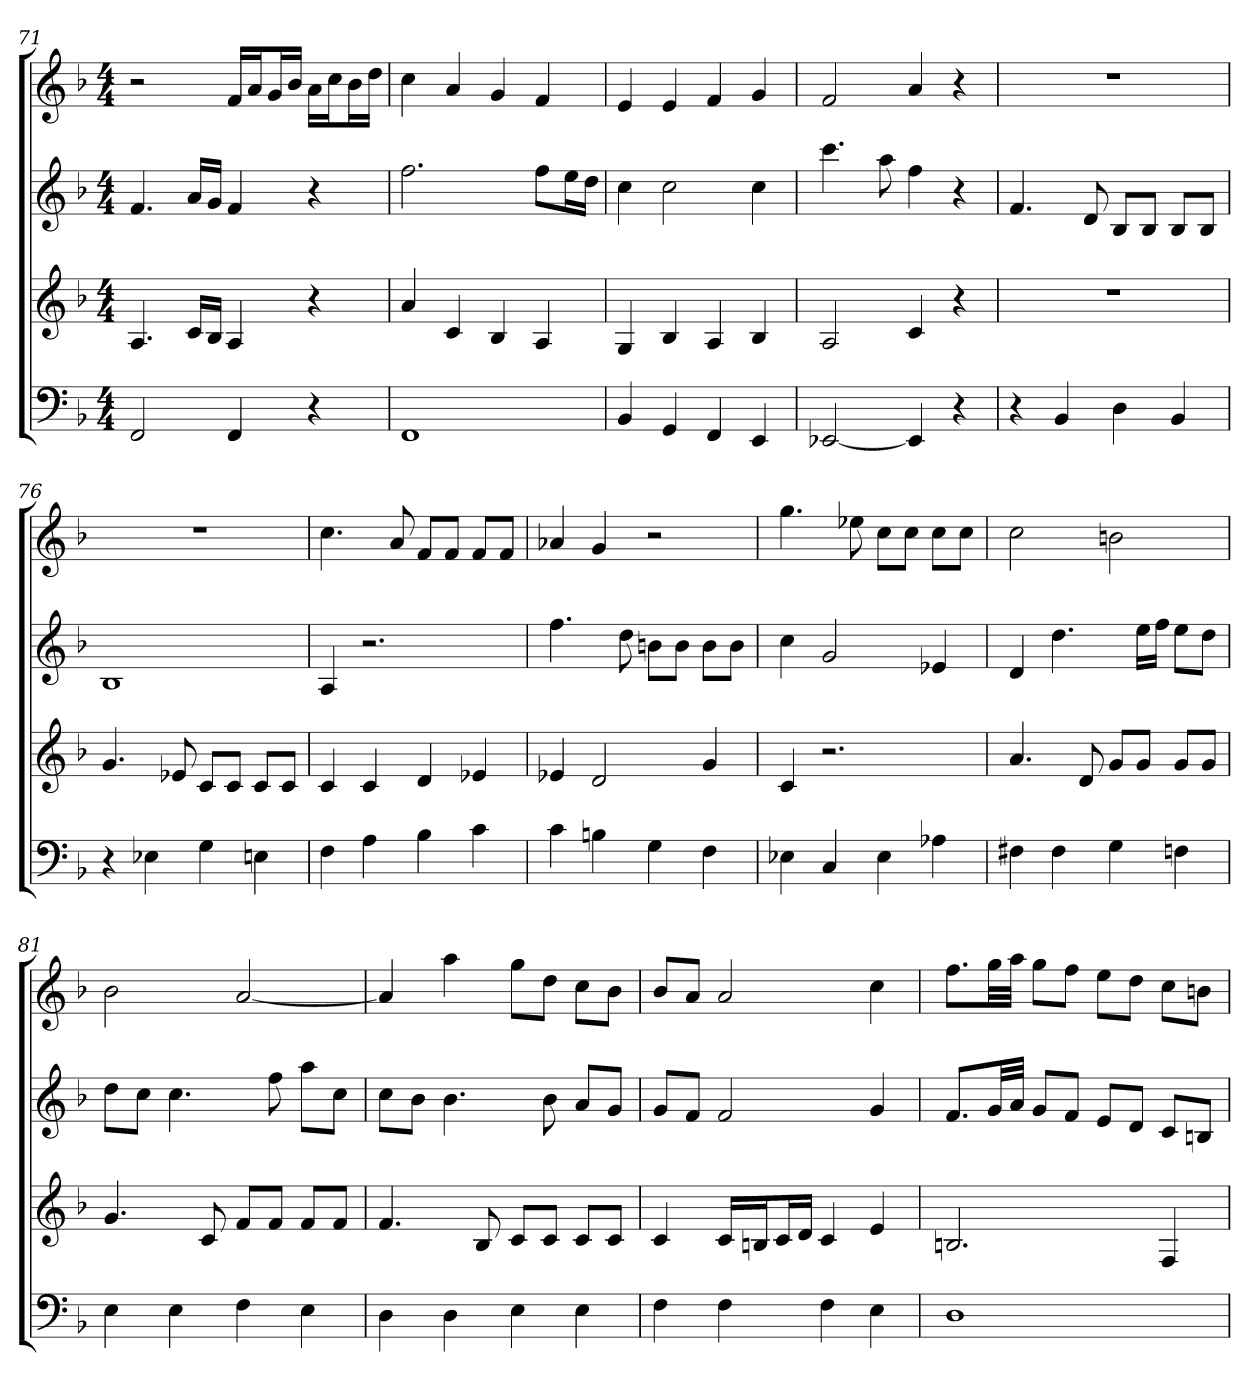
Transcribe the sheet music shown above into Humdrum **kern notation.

**kern	**kern	**kern	**kern
*part4	*part3	*part2	*part1
*staff4	*staff3	*staff2	*staff1
*k[b-]	*k[b-]	*k[b-]	*k[b-]
*F:	*F:	*F:	*F:
*M4/4	*M4/4	*M4/4	*M4/4
=71	=71	=71	=71
2FF	4.A	4.f	2r
.	16cLL	16aLL	.
.	16B-JJ	16gJJ	.
4FF	4A	4f	16fLL
.	.	.	16aJ
.	.	.	16gL
.	.	.	16b-JJ
4r	4r	4r	16aLL
.	.	.	16ccJ
.	.	.	16b-L
.	.	.	16ddJJ
=72	=72	=72	=72
1FF	4a	2.ff	4cc
.	4c	.	4a
.	4B-	.	4g
.	4A	8ffL	4f
.	.	16eeL	.
.	.	16ddJJ	.
=73	=73	=73	=73
4BB-	4G	4cc	4e
4GG	4B-	2cc	4e
4FF	4A	.	4f
4EE	4B-	4cc	4g
=74	=74	=74	=74
[2EE-X	2A	4.ccc	2f
.	.	8aa	.
4EE-]	4c	4ff	4a
4r	4r	4r	4r
=75	=75	=75	=75
4r	1r	4.f	1r
4BB-	.	.	.
.	.	8d	.
4D	.	8B-L	.
.	.	8B-J	.
4BB-	.	8B-L	.
.	.	8B-J	.
=76	=76	=76	=76
4r	4.g	1B-	1r
4E-X	.	.	.
.	8e-X	.	.
4G	8cL	.	.
.	8cJ	.	.
4En	8cL	.	.
.	8cJ	.	.
=77	=77	=77	=77
4F	4c	4A	4.cc
4A	4c	2.r	.
.	.	.	8a
4B-	4d	.	8fL
.	.	.	8fJ
4c	4e-X	.	8fL
.	.	.	8fJ
=78	=78	=78	=78
4c	4e-X	4.ff	4a-X
4Bn	2d	.	4g
.	.	8dd	.
4G	.	8bnL	2r
.	.	8bJ	.
4F	4g	8bL	.
.	.	8bJ	.
=79	=79	=79	=79
4E-X	4c	4cc	4.gg
4C	2.r	2g	.
.	.	.	8ee-X
4E-	.	.	8ccL
.	.	.	8ccJ
4A-X	.	4e-X	8ccL
.	.	.	8ccJ
=80	=80	=80	=80
4F#X	4.a	4d	2cc
4F#	.	4.dd	.
.	8d	.	.
4G	8gL	.	2bn
.	8gJ	16eeLL	.
.	.	16ffJJ	.
4Fn	8gL	8eeL	.
.	8gJ	8ddJ	.
=81	=81	=81	=81
4E	4.g	8ddL	2b-
.	.	8ccJ	.
4E	.	4.cc	.
.	8c	.	.
4F	8fL	.	[2a
.	8fJ	8ff	.
4E	8fL	8aaL	.
.	8fJ	8ccJ	.
=82	=82	=82	=82
4D	4.f	8ccL	4a]
.	.	8b-J	.
4D	.	4.b-	4aa
.	8B-	.	.
4E	8cL	.	8ggL
.	8cJ	8b-	8ddJ
4E	8cL	8aL	8ccL
.	8cJ	8gJ	8b-J
=83	=83	=83	=83
4F	4c	8gL	8b-L
.	.	8fJ	8aJ
4F	16cLL	2f	2a
.	16BnJ	.	.
.	16cL	.	.
.	16dJJ	.	.
4F	4c	.	.
4E	4e	4g	4cc
=84	=84	=84	=84
1D	2.Bn	8.fL	8.ffL
.	.	32gLL	32ggLL
.	.	32aJJJ	32aaJJJ
.	.	8gL	8ggL
.	.	8fJ	8ffJ
.	.	8eL	8eeL
.	.	8dJ	8ddJ
.	4F	8cL	8ccL
.	.	8BnJ	8bnJ
=	=	=	=
*-	*-	*-	*-
